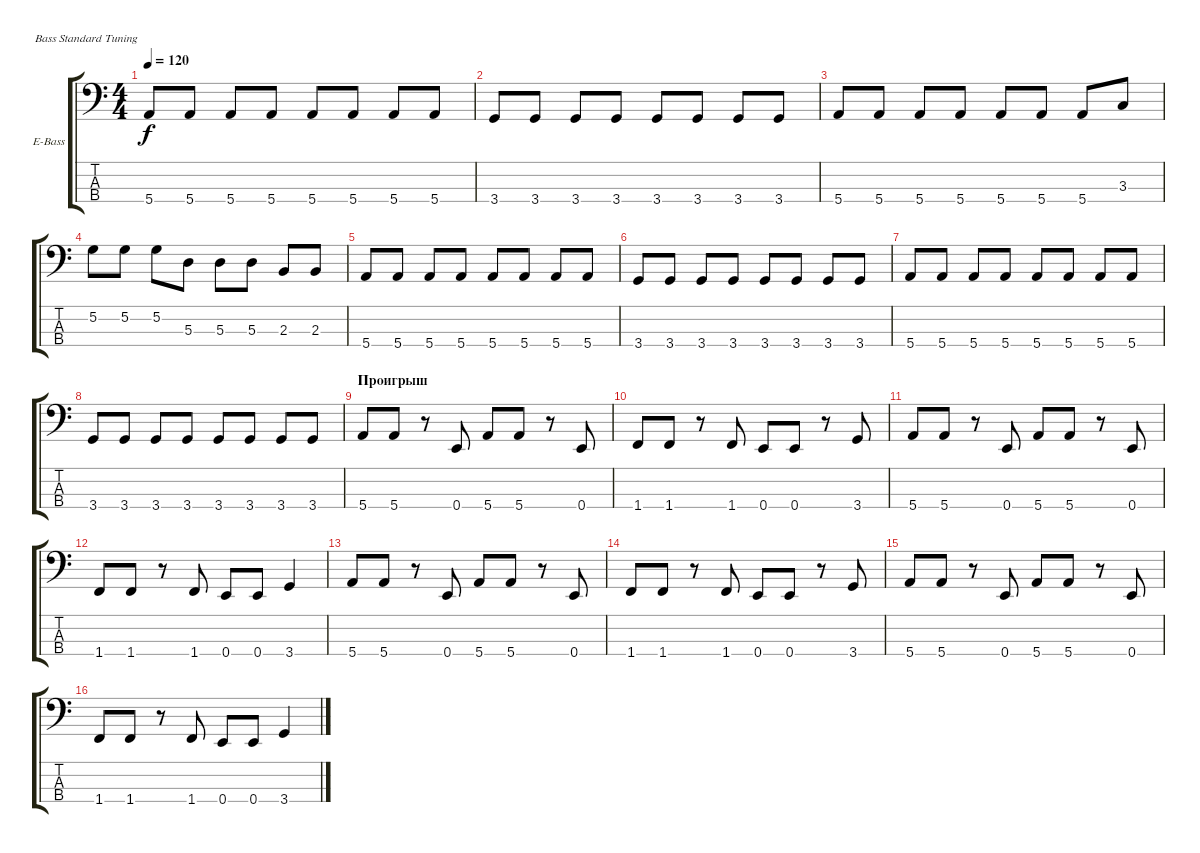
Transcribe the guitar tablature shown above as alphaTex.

\defaultSystemsLayout 4
\bracketExtendMode groupsimilarinstruments
\firstSystemTrackNameOrientation horizontal
\otherSystemsTrackNameOrientation horizontal
\track ("Electric Bass" "E-Bass") {instrument electricbassfinger}
\staff {score tabs}
\tuning (G2 D2 A1 E1)
\ts (4 4)
\tempo 120
\clef f4
\ks c
5.4.8{dy f} 5.4.8 5.4.8 5.4.8 5.4.8 5.4.8 5.4.8 5.4.8 |
3.4.8 3.4.8 3.4.8 3.4.8 3.4.8 3.4.8 3.4.8 3.4.8 |
5.4.8 5.4.8 5.4.8 5.4.8 5.4.8 5.4.8 5.4.8 3.3.8 |
5.2.8 5.2.8 5.2.8 5.3.8 5.3.8 5.3.8 2.3.8 2.3.8 |
5.4.8 5.4.8 5.4.8 5.4.8 5.4.8 5.4.8 5.4.8 5.4.8 |
3.4.8 3.4.8 3.4.8 3.4.8 3.4.8 3.4.8 3.4.8 3.4.8 |
5.4.8 5.4.8 5.4.8 5.4.8 5.4.8 5.4.8 5.4.8 5.4.8 |
3.4.8 3.4.8 3.4.8 3.4.8 3.4.8 3.4.8 3.4.8 3.4.8 |
\section ("" "Проигрыш")
5.4.8 5.4.8 r.8 0.4.8 5.4.8 5.4.8 r.8 0.4.8 |
1.4.8 1.4.8 r.8 1.4.8 0.4.8 0.4.8 r.8 3.4.8 |
5.4.8 5.4.8 r.8 0.4.8 5.4.8 5.4.8 r.8 0.4.8 |
1.4.8 1.4.8 r.8 1.4.8 0.4.8 0.4.8 3.4.4 |
5.4.8 5.4.8 r.8 0.4.8 5.4.8 5.4.8 r.8 0.4.8 |
1.4.8 1.4.8 r.8 1.4.8 0.4.8 0.4.8 r.8 3.4.8 |
5.4.8 5.4.8 r.8 0.4.8 5.4.8 5.4.8 r.8 0.4.8 |
1.4.8 1.4.8 r.8 1.4.8 0.4.8 0.4.8 3.4.4
